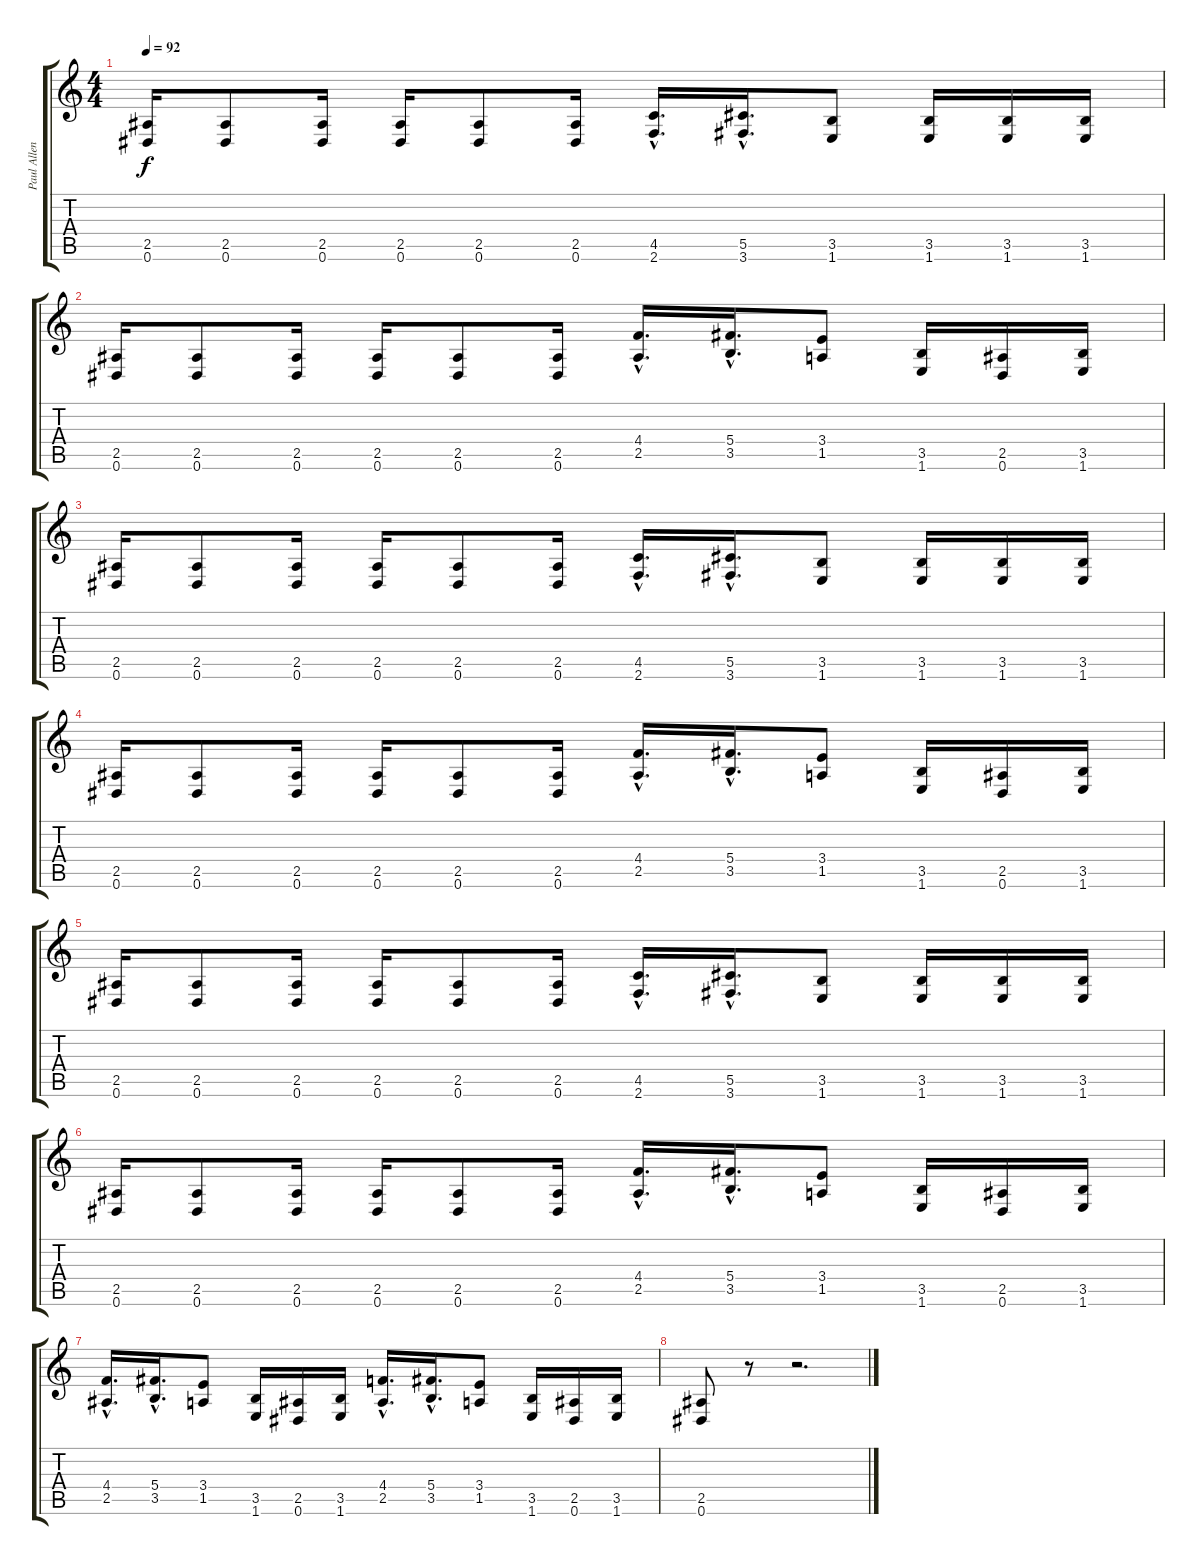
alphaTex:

\track ("Paul Allender" "Paul Allen") {instrument overdrivenguitar}
\staff {score tabs}
\tuning (Eb4 Bb3 Gb3 Db3 Ab2 Eb2) {hide}
\ts (4 4)
\tempo 92
\clef g2
\ks c
(2.5 0.6).16{dy f} (2.5 0.6).8 (2.5 0.6).16 (2.5 0.6).16 (2.5 0.6).8 (2.5 0.6).16 (4.5{hac} 2.6{hac}).16{d} (5.5{hac} 3.6{hac}).16{d} (3.5 1.6).8 (3.5 1.6).16 (3.5 1.6).16 (3.5 1.6).16 |
(2.5 0.6).16 (2.5 0.6).8 (2.5 0.6).16 (2.5 0.6).16 (2.5 0.6).8 (2.5 0.6).16 (4.4{hac} 2.5{hac}).16{d} (5.4{hac} 3.5{hac}).16{d} (3.4 1.5).8 (3.5 1.6).16 (2.5 0.6).16 (3.5 1.6).16 |
(2.5 0.6).16 (2.5 0.6).8 (2.5 0.6).16 (2.5 0.6).16 (2.5 0.6).8 (2.5 0.6).16 (4.5{hac} 2.6{hac}).16{d} (5.5{hac} 3.6{hac}).16{d} (3.5 1.6).8 (3.5 1.6).16 (3.5 1.6).16 (3.5 1.6).16 |
(2.5 0.6).16 (2.5 0.6).8 (2.5 0.6).16 (2.5 0.6).16 (2.5 0.6).8 (2.5 0.6).16 (4.4{hac} 2.5{hac}).16{d} (5.4{hac} 3.5{hac}).16{d} (3.4 1.5).8 (3.5 1.6).16 (2.5 0.6).16 (3.5 1.6).16 |
(2.5 0.6).16 (2.5 0.6).8 (2.5 0.6).16 (2.5 0.6).16 (2.5 0.6).8 (2.5 0.6).16 (4.5{hac} 2.6{hac}).16{d} (5.5{hac} 3.6{hac}).16{d} (3.5 1.6).8 (3.5 1.6).16 (3.5 1.6).16 (3.5 1.6).16 |
(2.5 0.6).16 (2.5 0.6).8 (2.5 0.6).16 (2.5 0.6).16 (2.5 0.6).8 (2.5 0.6).16 (4.4{hac} 2.5{hac}).16{d} (5.4{hac} 3.5{hac}).16{d} (3.4 1.5).8 (3.5 1.6).16 (2.5 0.6).16 (3.5 1.6).16 |
(4.4{hac} 2.5{hac}).16{d} (5.4{hac} 3.5{hac}).16{d} (3.4 1.5).8 (3.5 1.6).16 (2.5 0.6).16 (3.5 1.6).16 (4.4{hac} 2.5{hac}).16{d} (5.4{hac} 3.5{hac}).16{d} (3.4 1.5).8 (3.5 1.6).16 (2.5 0.6).16 (3.5 1.6).16 |
(2.5 0.6).8 r.8 r.2{d}
